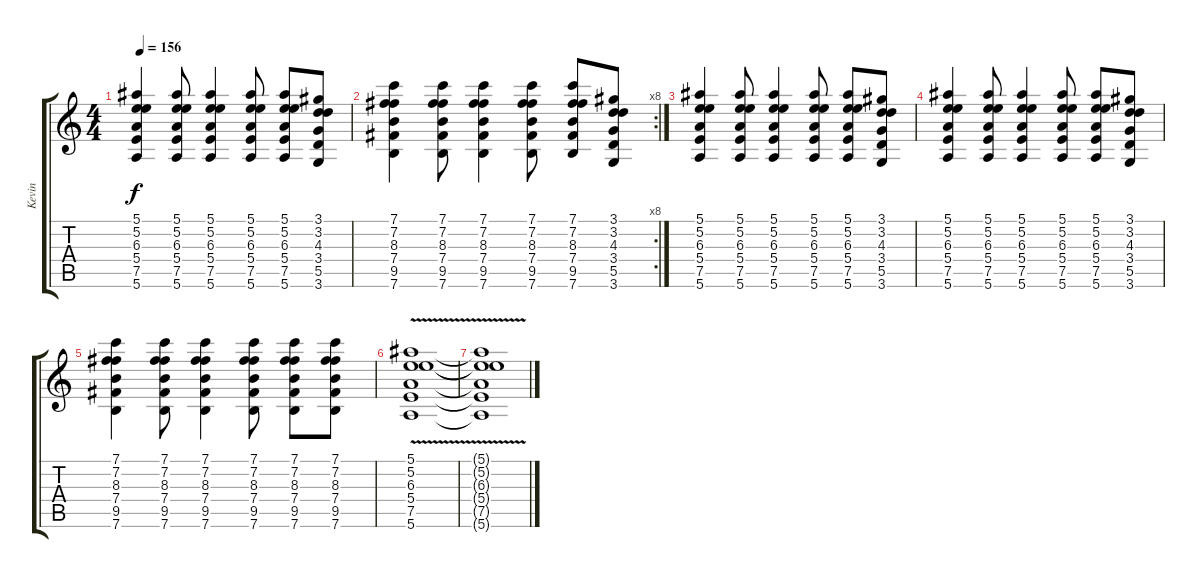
\track ("Kevin" "Kevin") {instrument distortionguitar}
\staff {score tabs}
\tuning (F4 B3 Bb3 E3 A2 E2) {hide}
\ts (4 4)
\tempo 156
\clef g2
\ks c
(5.1 5.2 6.3 5.4 7.5 5.6).4{dy f} (5.1 5.2 6.3 5.4 7.5 5.6).8 (5.1 5.2 6.3 5.4 7.5 5.6).4 (5.1 5.2 6.3 5.4 7.5 5.6).8 (5.1 5.2 6.3 5.4 7.5 5.6).8 (3.1 3.2 4.3 3.4 5.5 3.6).8 |
\rc 8
(7.1 7.2 8.3 7.4 9.5 7.6).4 (7.1 7.2 8.3 7.4 9.5 7.6).8 (7.1 7.2 8.3 7.4 9.5 7.6).4 (7.1 7.2 8.3 7.4 9.5 7.6).8 (7.1 7.2 8.3 7.4 9.5 7.6).8 (3.1 3.2 4.3 3.4 5.5 3.6).8 |
(5.1 5.2 6.3 5.4 7.5 5.6).4 (5.1 5.2 6.3 5.4 7.5 5.6).8 (5.1 5.2 6.3 5.4 7.5 5.6).4 (5.1 5.2 6.3 5.4 7.5 5.6).8 (5.1 5.2 6.3 5.4 7.5 5.6).8 (3.1 3.2 4.3 3.4 5.5 3.6).8 |
(5.1 5.2 6.3 5.4 7.5 5.6).4 (5.1 5.2 6.3 5.4 7.5 5.6).8 (5.1 5.2 6.3 5.4 7.5 5.6).4 (5.1 5.2 6.3 5.4 7.5 5.6).8 (5.1 5.2 6.3 5.4 7.5 5.6).8 (3.1 3.2 4.3 3.4 5.5 3.6).8 |
(7.1 7.2 8.3 7.4 9.5 7.6).4 (7.1 7.2 8.3 7.4 9.5 7.6).8 (7.1 7.2 8.3 7.4 9.5 7.6).4 (7.1 7.2 8.3 7.4 9.5 7.6).8 (7.1 7.2 8.3 7.4 9.5 7.6).8 (7.1 7.2 8.3 7.4 9.5 7.6).8 |
(5.1 5.2 6.3{v} 5.4 7.5 5.6).1 |
(5.1{t} 5.2{t} 6.3{t} 5.4{t} 7.5{t} 5.6{t}).1
